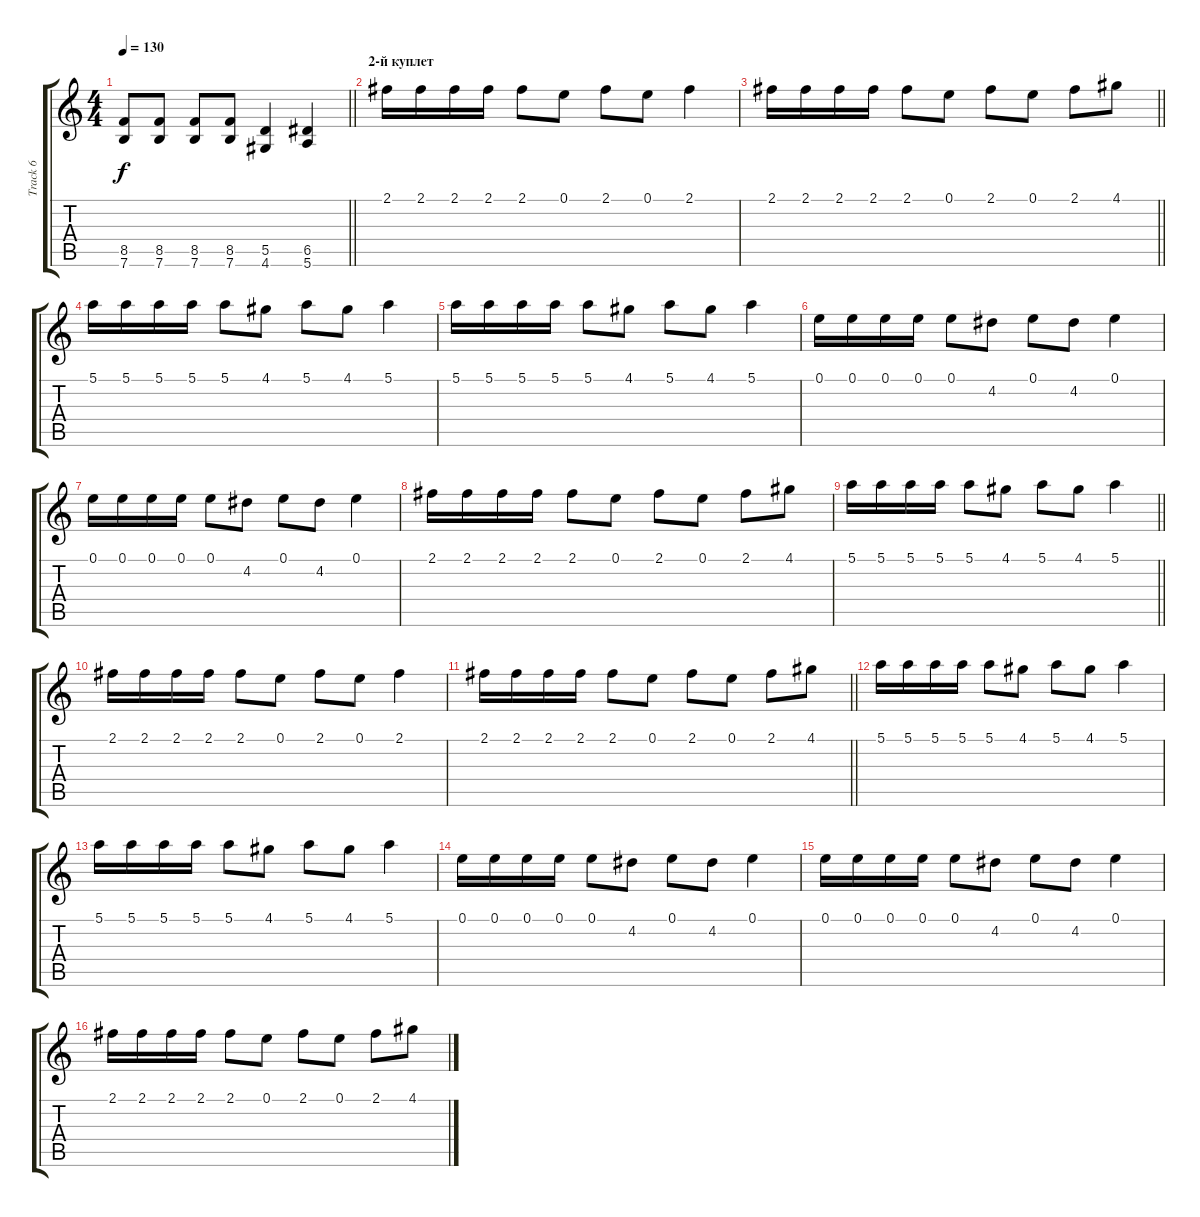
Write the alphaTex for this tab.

\track ("Track 6" "Track 6") {instrument electricguitarmuted}
\staff {score tabs}
\tuning (E4 B3 G3 D3 A2 E2) {hide}
\ts (4 4)
\tempo 130
\clef g2
\barLineRight lightlight
\ks c
(8.5 7.6).8{dy f} (8.5 7.6).8 (8.5 7.6).8 (8.5 7.6).8 (5.5 4.6).4 (6.5 5.6).4 |
\section ("" "2-й куплет")
2.1.16 2.1.16 2.1.16 2.1.16 2.1.8 0.1.8 2.1.8 0.1.8 2.1.4 |
\barLineRight lightlight
2.1.16 2.1.16 2.1.16 2.1.16 2.1.8 0.1.8 2.1.8 0.1.8 2.1.8 4.1.8 |
5.1.16 5.1.16 5.1.16 5.1.16 5.1.8 4.1.8 5.1.8 4.1.8 5.1.4 |
5.1.16 5.1.16 5.1.16 5.1.16 5.1.8 4.1.8 5.1.8 4.1.8 5.1.4 |
0.1.16 0.1.16 0.1.16 0.1.16 0.1.8 4.2.8 0.1.8 4.2.8 0.1.4 |
0.1.16 0.1.16 0.1.16 0.1.16 0.1.8 4.2.8 0.1.8 4.2.8 0.1.4 |
2.1.16 2.1.16 2.1.16 2.1.16 2.1.8 0.1.8 2.1.8 0.1.8 2.1.8 4.1.8 |
\barLineRight lightlight
5.1.16 5.1.16 5.1.16 5.1.16 5.1.8 4.1.8 5.1.8 4.1.8 5.1.4 |
2.1.16 2.1.16 2.1.16 2.1.16 2.1.8 0.1.8 2.1.8 0.1.8 2.1.4 |
\barLineRight lightlight
2.1.16 2.1.16 2.1.16 2.1.16 2.1.8 0.1.8 2.1.8 0.1.8 2.1.8 4.1.8 |
5.1.16 5.1.16 5.1.16 5.1.16 5.1.8 4.1.8 5.1.8 4.1.8 5.1.4 |
5.1.16 5.1.16 5.1.16 5.1.16 5.1.8 4.1.8 5.1.8 4.1.8 5.1.4 |
0.1.16 0.1.16 0.1.16 0.1.16 0.1.8 4.2.8 0.1.8 4.2.8 0.1.4 |
0.1.16 0.1.16 0.1.16 0.1.16 0.1.8 4.2.8 0.1.8 4.2.8 0.1.4 |
2.1.16 2.1.16 2.1.16 2.1.16 2.1.8 0.1.8 2.1.8 0.1.8 2.1.8 4.1.8
